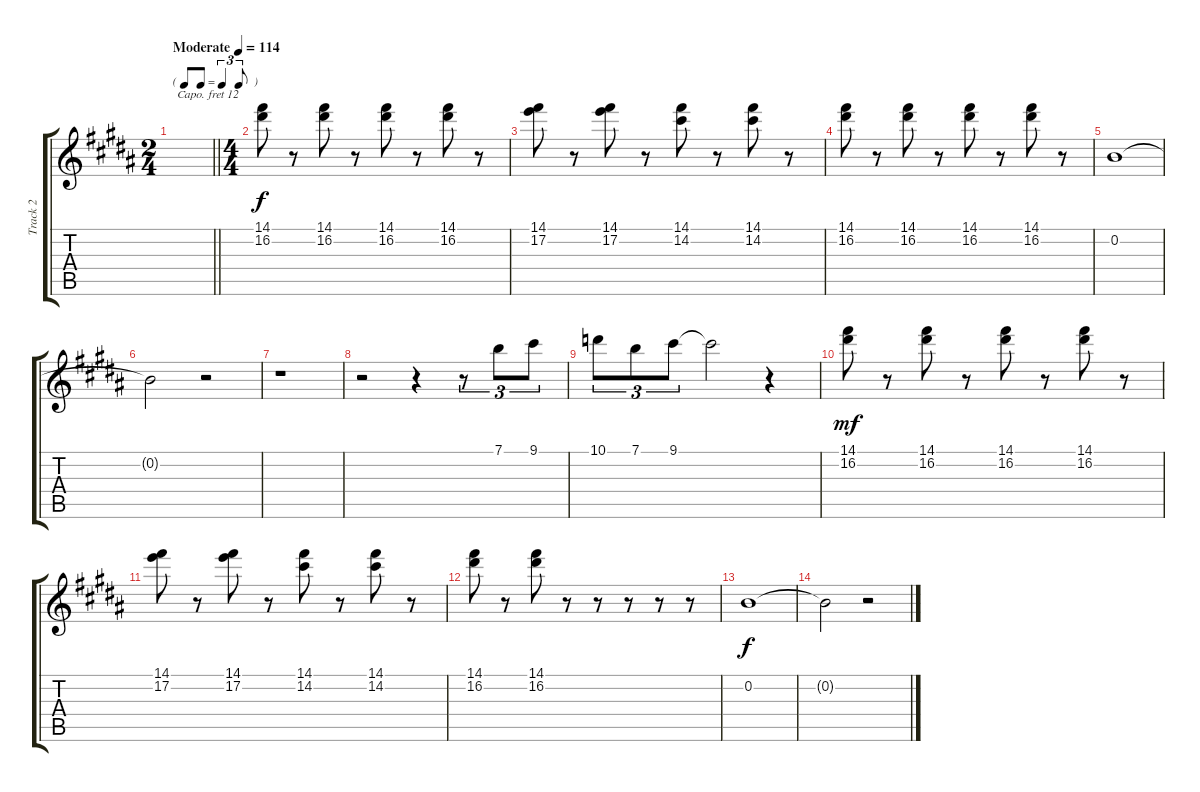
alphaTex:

\track ("Track 2" "Track 2") {instrument flute}
\staff {score tabs}
\capo 12
\tuning (E4 B3 G3 D3 A2 E2) {hide}
\ts (2 4)
\tf triplet8th
\tempo (114 "Moderate")
\clef g2
\barLineRight lightlight
\ks b
|
\ts (4 4)
(14.1 16.2).8 r.8 (14.1 16.2).8 r.8 (14.1 16.2).8 r.8 (14.1 16.2).8 r.8 |
(14.1 17.2).8 r.8 (14.1 17.2).8 r.8 (14.1 14.2).8 r.8 (14.1 14.2).8 r.8 |
(14.1 16.2).8 r.8 (14.1 16.2).8 r.8 (14.1 16.2).8 r.8 (14.1 16.2).8 r.8 |
0.2.1{dy f} |
0.2{t}.2 r.2 |
r.1 |
r.2 r.4 r.8{tu (3 2)} 7.1.8{tu (3 2)} 9.1.8{tu (3 2)} |
10.1.8{tu (3 2)} 7.1.8{tu (3 2)} 9.1.8{tu (3 2)} 9.1{t}.2 r.4 |
(14.1 16.2).8{dy mf} r.8 (14.1 16.2).8 r.8 (14.1 16.2).8 r.8 (14.1 16.2).8 r.8 |
(14.1 17.2).8 r.8 (14.1 17.2).8 r.8 (14.1 14.2).8 r.8 (14.1 14.2).8 r.8 |
(14.1 16.2).8 r.8 (14.1 16.2).8 r.8 r.8 r.8 r.8 r.8 |
0.2.1{dy f} |
0.2{t}.2 r.2
